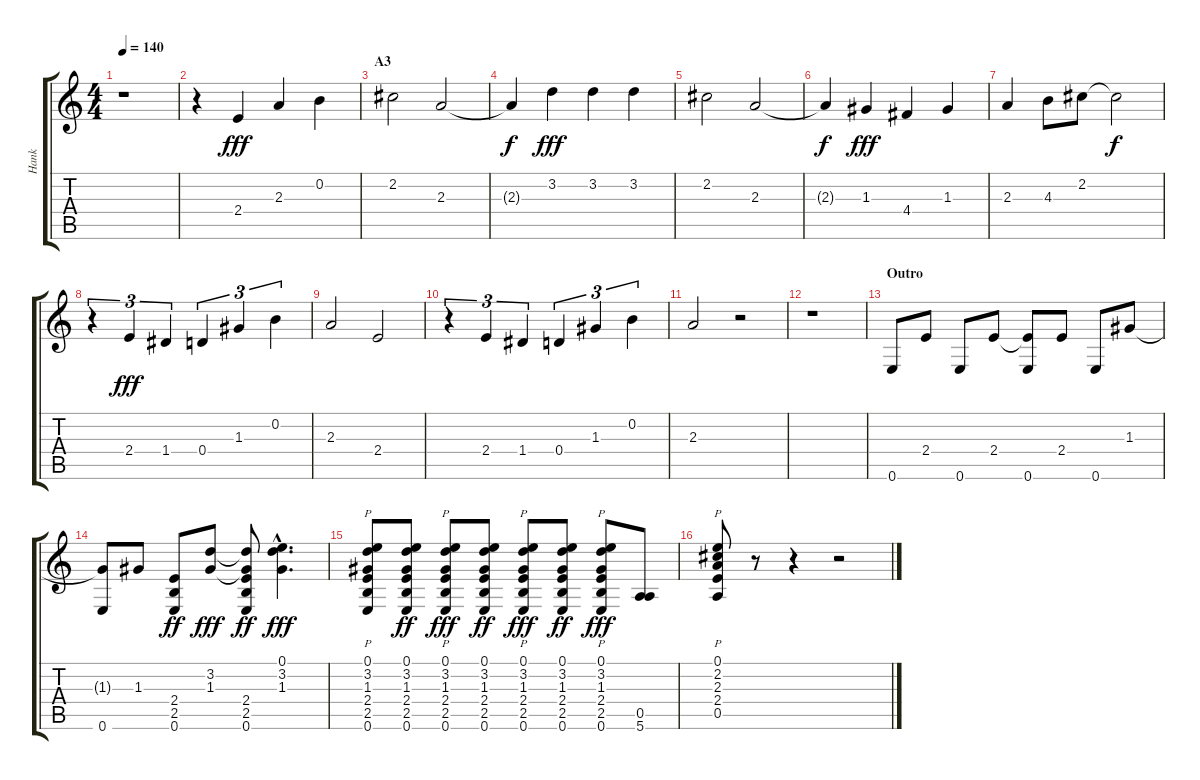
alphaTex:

\track ("Hank" "Hank") {instrument electricguitarclean}
\staff {score tabs}
\tuning (E4 B3 G3 D3 A2 E2) {hide}
\ts (4 4)
\tempo 140
\clef g2
\ks c
r.1{dy fff} |
r.4 2.4.4 2.3.4 0.2.4 |
\section ("" "A3")
2.2.2 2.3.2 |
2.3{t}.4{dy f} 3.2.4{dy fff} 3.2.4 3.2.4 |
2.2.2 2.3.2 |
2.3{t}.4{dy f} 1.3.4{dy fff} 4.4.4 1.3.4 |
2.3.4 4.3.8 2.2.8 2.2{t}.2{dy f} |
r.4{tu (3 2)} 2.4.4{tu (3 2) dy fff} 1.4.4{tu (3 2)} 0.4.4{tu (3 2)} 1.3.4{tu (3 2)} 0.2.4{tu (3 2)} |
2.3.2 2.4.2 |
r.4{tu (3 2)} 2.4.4{tu (3 2)} 1.4.4{tu (3 2)} 0.4.4{tu (3 2)} 1.3.4{tu (3 2)} 0.2.4{tu (3 2)} |
2.3.2 r.2 |
r.1 |
\section ("" "Outro")
0.6.8{volume 14 instrument acousticguitarsteel} 2.4.8 0.6.8 2.4.8 (2.4{t} 0.6).8 2.4.8 0.6.8 1.3.8 |
(1.3{t} 0.6).8 1.3.8 (2.4 2.5 0.6).8{dy ff} (3.2 1.3).8{dy fff} (3.2{t} 1.3{t} 2.4 2.5 0.6).8{dy ff} (0.1{hac} 3.2{hac} 1.3{hac}).4{d dy fff} |
(0.1 3.2 1.3 2.4 2.5 0.6).8{p} (0.1 3.2 1.3 2.4 2.5 0.6).8{dy ff} (0.1 3.2 1.3 2.4 2.5 0.6).8{p dy fff} (0.1 3.2 1.3 2.4 2.5 0.6).8{dy ff} (0.1 3.2 1.3 2.4 2.5 0.6).8{p dy fff} (0.1 3.2 1.3 2.4 2.5 0.6).8{dy ff} (0.1 3.2 1.3 2.4 2.5 0.6).8{p dy fff} (0.5 5.6).8 |
(0.1 2.2 2.3 2.4 0.5).8{p volume 16 balance 6} r.8 r.4 r.2
